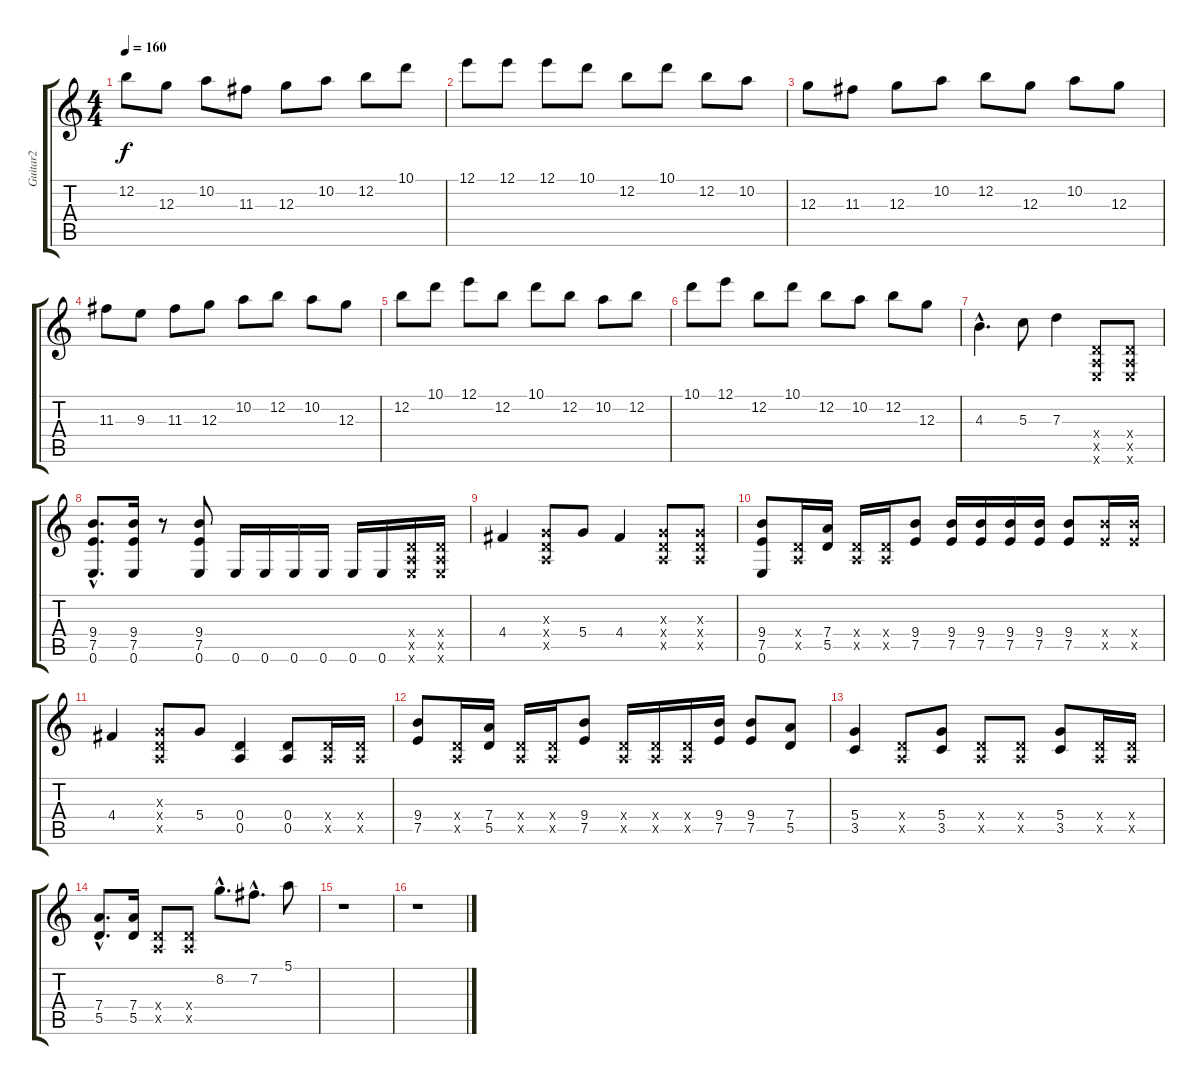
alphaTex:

\track ("Guitar2" "Guitar2") {instrument electricguitarmuted}
\staff {score tabs}
\tuning (E4 B3 G3 D3 A2 E2) {hide}
\ts (4 4)
\tempo 160
\clef g2
\ks c
12.2.8{dy f} 12.3.8 10.2.8 11.3.8 12.3.8 10.2.8 12.2.8 10.1.8 |
12.1.8 12.1.8 12.1.8 10.1.8 12.2.8 10.1.8 12.2.8 10.2.8 |
12.3.8 11.3.8 12.3.8 10.2.8 12.2.8 12.3.8 10.2.8 12.3.8 |
11.3.8 9.3.8 11.3.8 12.3.8 10.2.8 12.2.8 10.2.8 12.3.8 |
12.2.8 10.1.8 12.1.8 12.2.8 10.1.8 12.2.8 10.2.8 12.2.8 |
10.1.8 12.1.8 12.2.8 10.1.8 12.2.8 10.2.8 12.2.8 12.3.8 |
4.3{hac}.4{d instrument distortionguitar} 5.3.8 7.3.4 (0.4{x} 0.5{x} 0.6{x}).8 (0.4{x} 0.5{x} 0.6{x}).8 |
(9.4{hac} 7.5{hac} 0.6{hac}).8{d} (9.4 7.5 0.6).16 r.8 (9.4 7.5 0.6).8 0.6.16 0.6.16 0.6.16 0.6.16 0.6.16 0.6.16 (0.4{x} 0.5{x} 0.6{x}).16 (0.4{x} 0.5{x} 0.6{x}).16 |
4.4.4 (0.3{x} 0.4{x} 0.5{x}).8 5.4.8 4.4.4 (0.3{x} 0.4{x} 0.5{x}).8 (0.3{x} 0.4{x} 0.5{x}).8 |
(9.4 7.5 0.6).8 (0.4{x} 0.5{x}).16 (7.4 5.5).16 (0.4{x} 0.5{x}).16 (0.4{x} 0.5{x}).16 (9.4 7.5).8 (9.4 7.5).16 (9.4 7.5).16 (9.4 7.5).16 (9.4 7.5).16 (9.4 7.5).8 (9.4{x} 7.5{x}).16 (9.4{x} 7.5{x}).16 |
4.4.4 (0.3{x} 0.4{x} 0.5{x}).8 5.4.8 (0.4 0.5).4 (0.4 0.5).8 (0.4{x} 0.5{x}).16 (0.4{x} 0.5{x}).16 |
(9.4 7.5).8 (0.4{x} 0.5{x}).16 (7.4 5.5).16 (0.4{x} 0.5{x}).16 (0.4{x} 0.5{x}).16 (9.4 7.5).8 (0.4{x} 0.5{x}).16 (0.4{x} 0.5{x}).16 (0.4{x} 0.5{x}).16 (9.4 7.5).16 (9.4 7.5).8 (7.4 5.5).8 |
(5.4 3.5).4 (0.4{x} 0.5{x}).8 (5.4 3.5).8 (0.4{x} 0.5{x}).8 (0.4{x} 0.5{x}).8 (5.4 3.5).8 (0.4{x} 0.5{x}).16 (0.4{x} 0.5{x}).16 |
(7.4{hac} 5.5{hac}).8{d} (7.4 5.5).16 (0.4{x} 0.5{x}).8 (0.4{x} 0.5{x}).8 8.2{hac}.8{d} 7.2{hac}.8{d} 5.1.8 |
r.1 |
r.1
